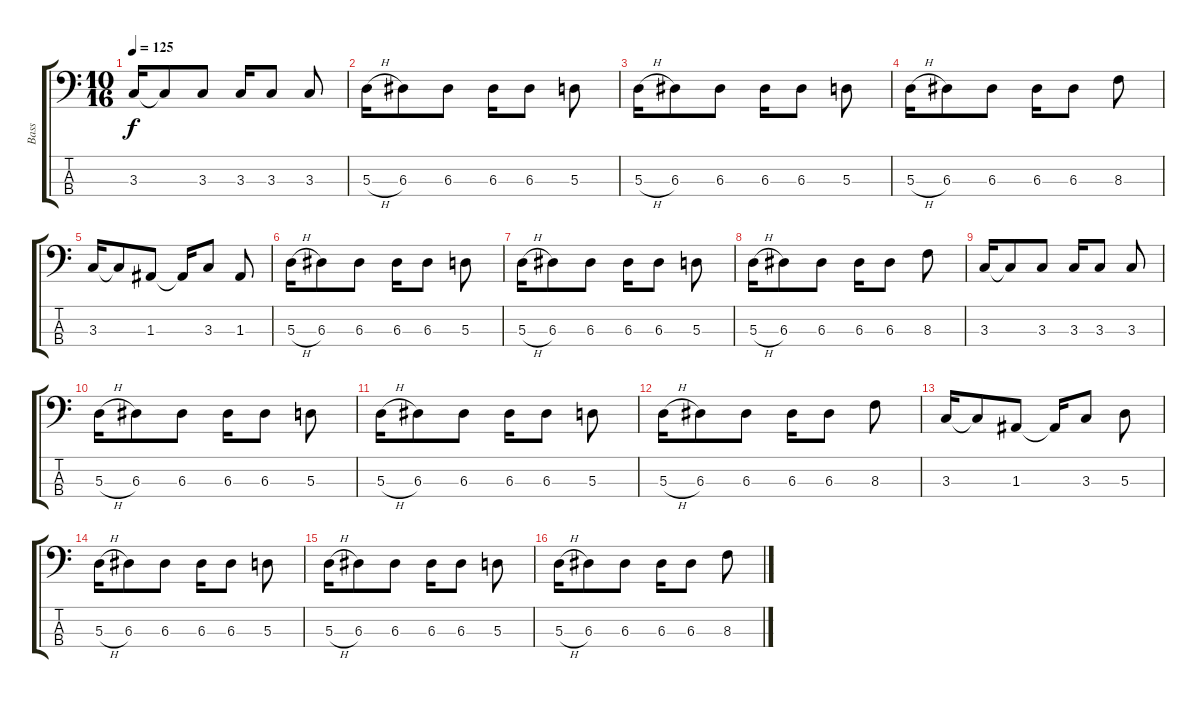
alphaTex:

\track ("Bass" "Bass") {instrument electricbassfinger}
\staff {score tabs}
\tuning (G2 D2 A1 E1) {hide}
\ts (10 16)
\tempo 125
\clef f4
\ks c
3.3.16{dy f} 3.3{t}.8 3.3.8 3.3.16 3.3.8 3.3.8 |
5.3{h}.16 6.3.8 6.3.8 6.3.16 6.3.8 5.3.8 |
5.3{h}.16 6.3.8 6.3.8 6.3.16 6.3.8 5.3.8 |
5.3{h}.16 6.3.8 6.3.8 6.3.16 6.3.8 8.3.8 |
3.3.16 3.3{t}.8 1.3.8 1.3{t}.16 3.3.8 1.3.8 |
5.3{h}.16 6.3.8 6.3.8 6.3.16 6.3.8 5.3.8 |
5.3{h}.16 6.3.8 6.3.8 6.3.16 6.3.8 5.3.8 |
5.3{h}.16 6.3.8 6.3.8 6.3.16 6.3.8 8.3.8 |
3.3.16 3.3{t}.8 3.3.8 3.3.16 3.3.8 3.3.8 |
5.3{h}.16 6.3.8 6.3.8 6.3.16 6.3.8 5.3.8 |
5.3{h}.16 6.3.8 6.3.8 6.3.16 6.3.8 5.3.8 |
5.3{h}.16 6.3.8 6.3.8 6.3.16 6.3.8 8.3.8 |
3.3.16 3.3{t}.8 1.3.8 1.3{t}.16 3.3.8 5.3.8 |
5.3{h}.16 6.3.8 6.3.8 6.3.16 6.3.8 5.3.8 |
5.3{h}.16 6.3.8 6.3.8 6.3.16 6.3.8 5.3.8 |
5.3{h}.16 6.3.8 6.3.8 6.3.16 6.3.8 8.3.8
